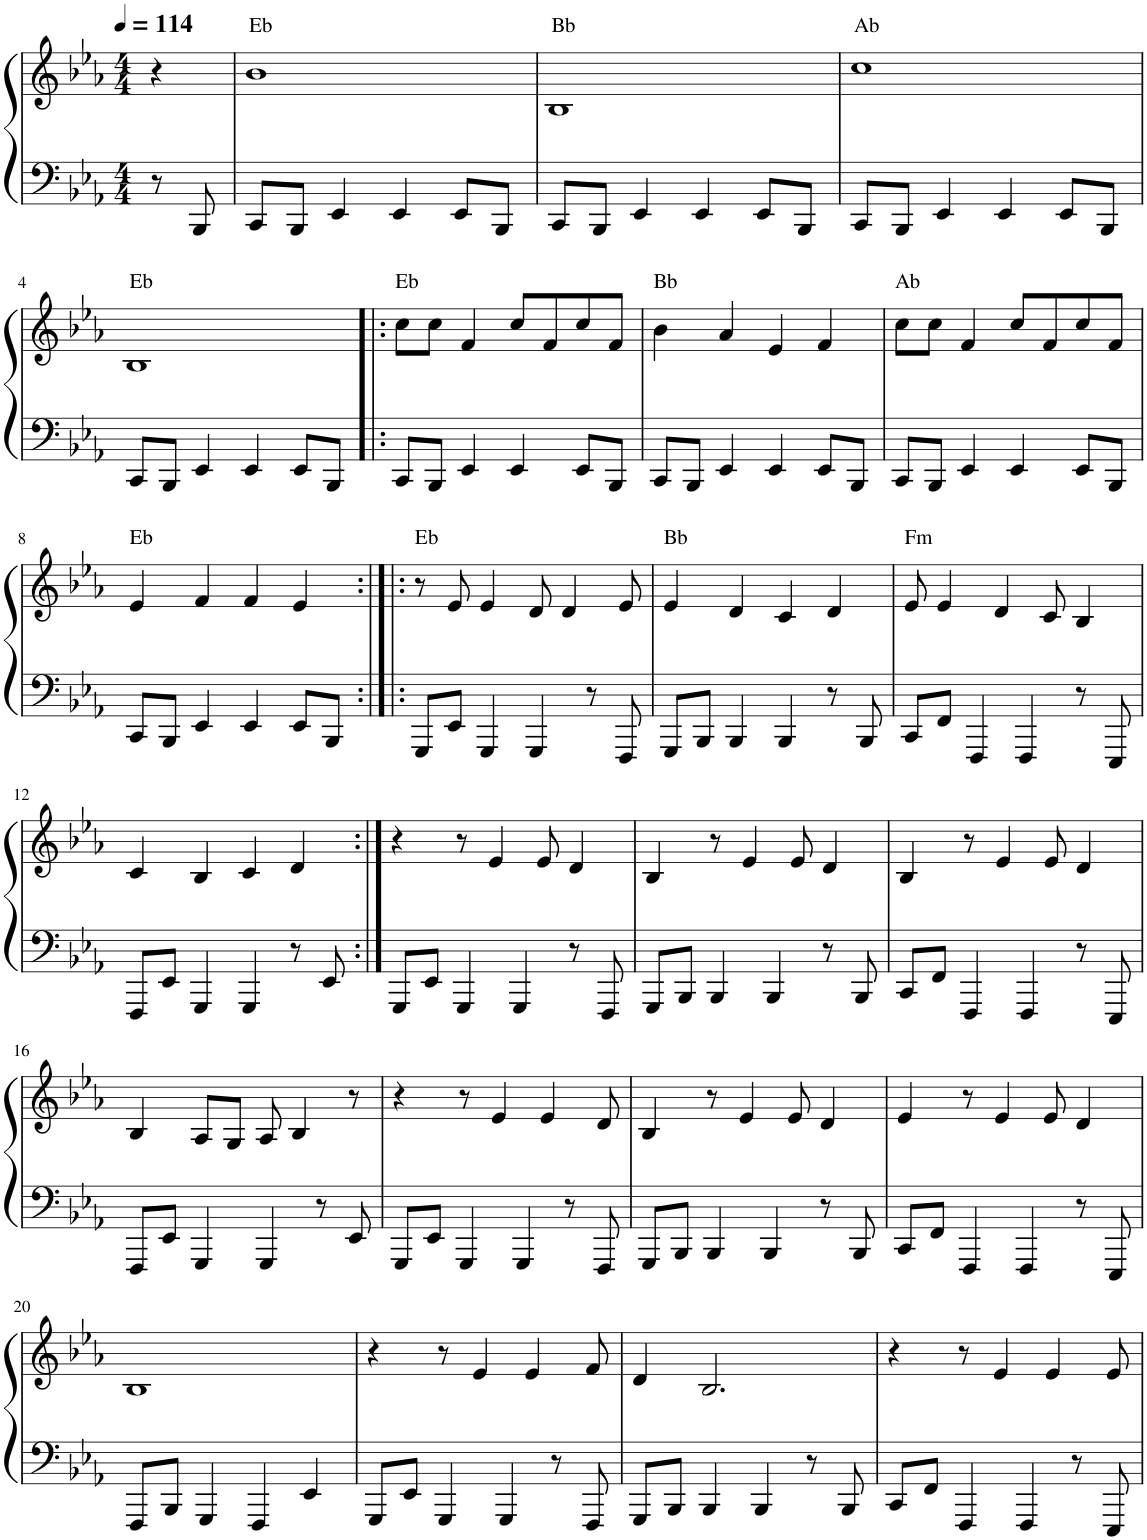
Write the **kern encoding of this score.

**kern	**kern
*part1	*part1
*staff2	*staff1
*I"Piano	*
*I'Pno.	*
*clefF4	*clefG2
*k[b-e-a-]	*k[b-e-a-]
*M4/4	*M4/4
*MM114	*MM114
=	=
8r	4r
8BBB-/	.
=1	=1
!	!LO:TX:a:t=Eb
8CC/L	1b-
8BBB-/J	.
4EE-/	.
4EE-/	.
8EE-/L	.
8BBB-/J	.
=2	=2
!	!LO:TX:a:t=Bb
8CC/L	1B-
8BBB-/J	.
4EE-/	.
4EE-/	.
8EE-/L	.
8BBB-/J	.
=3	=3
!	!LO:TX:a:t=Ab
8CC/L	1cc
8BBB-/J	.
4EE-/	.
4EE-/	.
8EE-/L	.
8BBB-/J	.
!!LO:LB:g=z
=4	=4
!	!LO:TX:a:t=Eb
8CC/L	1B-
8BBB-/J	.
4EE-/	.
4EE-/	.
8EE-/L	.
8BBB-/J	.
=5!|:	=5!|:
!	!LO:TX:a:t=Eb
8CC/L	8cc\L
8BBB-/J	8cc\J
4EE-/	4f/
4EE-/	8cc/L
.	8f/
8EE-/L	8cc/
8BBB-/J	8f/J
=6	=6
!	!LO:TX:a:t=Bb
8CC/L	4b-\
8BBB-/J	.
4EE-/	4a-/
4EE-/	4e-/
8EE-/L	4f/
8BBB-/J	.
=7	=7
!	!LO:TX:a:t=Ab
8CC/L	8cc\L
8BBB-/J	8cc\J
4EE-/	4f/
4EE-/	8cc/L
.	8f/
8EE-/L	8cc/
8BBB-/J	8f/J
!!LO:LB:g=z
=8	=8
!	!LO:TX:a:t=Eb
8CC/L	4e-/
8BBB-/J	.
4EE-/	4f/
4EE-/	4f/
8EE-/L	4e-/
8BBB-/J	.
=9:|!|:	=9:|!|:
!	!LO:TX:a:t=Eb
8GGG/L	8r
8EE-/J	8e-/
4GGG/	4e-/
4GGG/	8d/
.	4d/
8r	.
8FFF/	8e-/
=10	=10
!	!LO:TX:a:t=Bb
8GGG/L	4e-/
8BBB-/J	.
4BBB-/	4d/
4BBB-/	4c/
8r	4d/
8BBB-/	.
=11	=11
!	!LO:TX:a:t=Fm
8CC/L	8e-/
8FF/J	4e-/
4FFF/	.
.	4d/
4FFF/	.
.	8c/
8r	4B-/
8EEE-/	.
!!LO:LB:g=z
=12	=12
8FFF/L	4c/
8EE-/J	.
4GGG/	4B-/
4GGG/	4c/
8r	4d/
8EE-/	.
=13:|!	=13:|!
8GGG/L	4r
8EE-/J	.
4GGG/	8r
.	4e-/
4GGG/	.
.	8e-/
8r	4d/
8FFF/	.
=14	=14
8GGG/L	4B-/
8BBB-/J	.
4BBB-/	8r
.	4e-/
4BBB-/	.
.	8e-/
8r	4d/
8BBB-/	.
=15	=15
8CC/L	4B-/
8FF/J	.
4FFF/	8r
.	4e-/
4FFF/	.
.	8e-/
8r	4d/
8EEE-/	.
!!LO:LB:g=z
=16	=16
8FFF/L	4B-/
8EE-/J	.
4GGG/	8A-/L
.	8G/J
4GGG/	8A-/
.	4B-/
8r	.
8EE-/	8r
=17	=17
8GGG/L	4r
8EE-/J	.
4GGG/	8r
.	4e-/
4GGG/	.
.	4e-/
8r	.
8FFF/	8d/
=18	=18
8GGG/L	4B-/
8BBB-/J	.
4BBB-/	8r
.	4e-/
4BBB-/	.
.	8e-/
8r	4d/
8BBB-/	.
=19	=19
8CC/L	4e-/
8FF/J	.
4FFF/	8r
.	4e-/
4FFF/	.
.	8e-/
8r	4d/
8EEE-/	.
!!LO:LB:g=z
=20	=20
8FFF/L	1B-
8BBB-/J	.
4GGG/	.
4FFF/	.
4EE-/	.
=21	=21
8GGG/L	4r
8EE-/J	.
4GGG/	8r
.	4e-/
4GGG/	.
.	4e-/
8r	.
8FFF/	8f/
=22	=22
8GGG/L	4d/
8BBB-/J	.
4BBB-/	2.B-/
4BBB-/	.
8r	.
8BBB-/	.
=23	=23
8CC/L	4r
8FF/J	.
4FFF/	8r
.	4e-/
4FFF/	.
.	4e-/
8r	.
8EEE-/	8e-/
=	=
*-	*-
